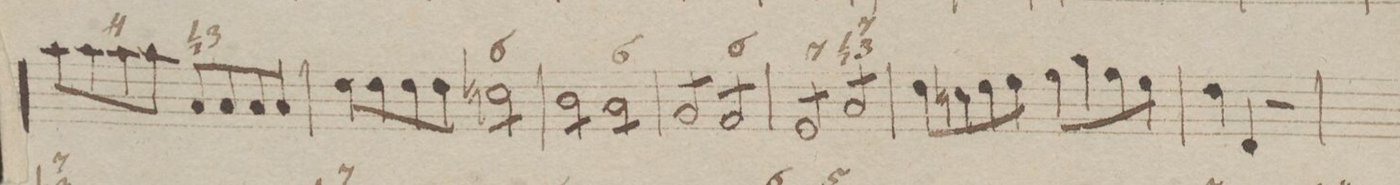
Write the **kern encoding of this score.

**kern	**fba	**dynam
*I"Organ.	*	*
*clefF4	*	*
*k[b-e-]	*	*
*met(c)	*	*
*M4/4	*	*
8c\L	.	.
8c\	.	.
8c\	4	.
8c\J	.	.
*tremolo	*	*
8C/L	3n	.
8C/	.	.
8C/	.	.
8C/J	.	.
=50	=50	=50
8F\L	.	.
8F\	.	.
8F\	.	.
8F\J	.	.
*tremolo	*	*
8En\L	6	.
8E\	.	.
8E\	.	.
8E\J	.	.
=51	=51	=51
8D\L	.	.
8D\	.	.
8D\	.	.
8D\J	6	.
8C\L	.	.
8C\	.	.
8C\	.	.
8C\J	.	.
=52	=52	=52
8BB-/L	.	.
8BB-/	.	.
8BB-/	.	.
8BB-/J	.	.
8AA/L	6	.
8AA/	.	.
8AA/	.	.
8AA/J	.	.
=53	=53	=53
8GG/L	7	.
8GG/	.	.
8GG/	.	.
8GG/J	.	.
8C/L	7 3n	.
8C/	.	.
8C/	.	.
8C/J	.	.
=54	=54	=54
8F\L	.	.
8En\	.	.
8F\	.	.
8G\J	.	.
8A\L	.	.
8B-\	.	.
8A\	.	.
8G\J	.	.
=55	=55	=55
4F\	.	.
4FF/	.	.
2r	.	.
=56	=56	=56
*-	*-	*-
